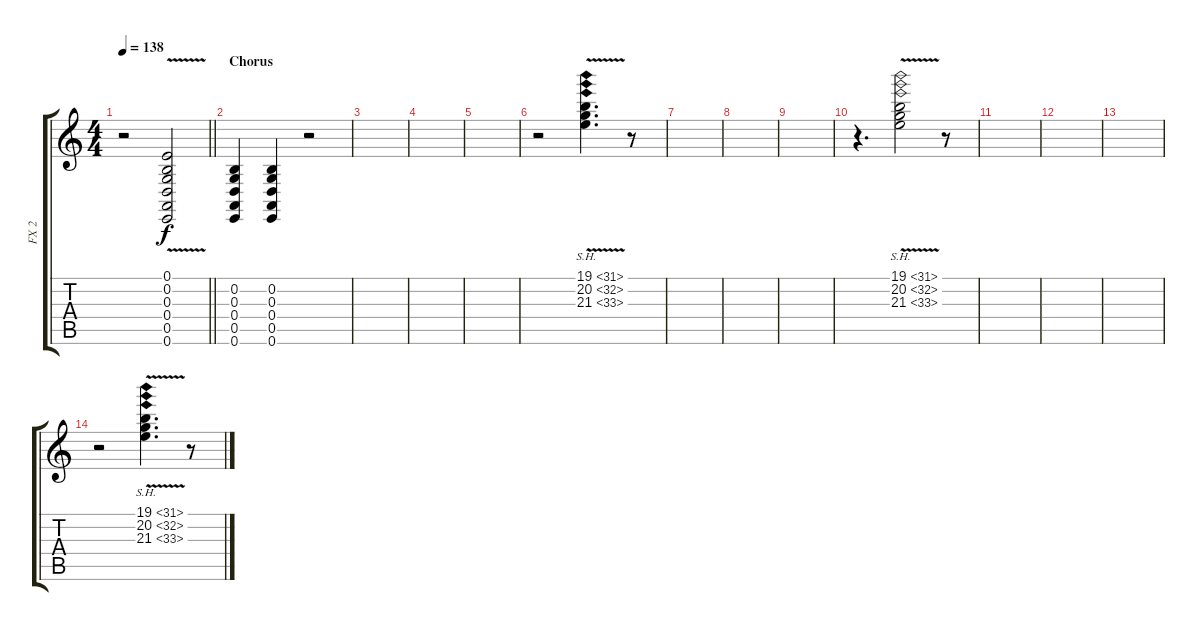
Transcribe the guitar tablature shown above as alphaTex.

\track ("FX 2" "FX 2") {instrument stringensemble1}
\staff {score tabs}
\tuning (E4 B3 G3 D3 A2 E2) {hide}
\ts (4 4)
\tempo 138
\clef g2
\barLineRight lightlight
\ks c
r.2{dy f} (0.1 0.2 0.3 0.4{v} 0.5 0.6).2{instrument reversecymbal} |
\section ("" "Chorus")
(0.2 0.3 0.4 0.5 0.6).4{instrument melodictom} (0.2 0.3 0.4 0.5 0.6).4 r.2 |
|
|
|
r.2 (19.1{sh 12 v} 20.2{sh 12} 21.3{sh 12}).4{d} r.8 |
|
|
|
r.4{d} (19.1{sh 12 v} 20.2{sh 12} 21.3{sh 12}).2 r.8 |
|
|
|
r.2 (19.1{sh 12 v} 20.2{sh 12} 21.3{sh 12}).4{d} r.8
